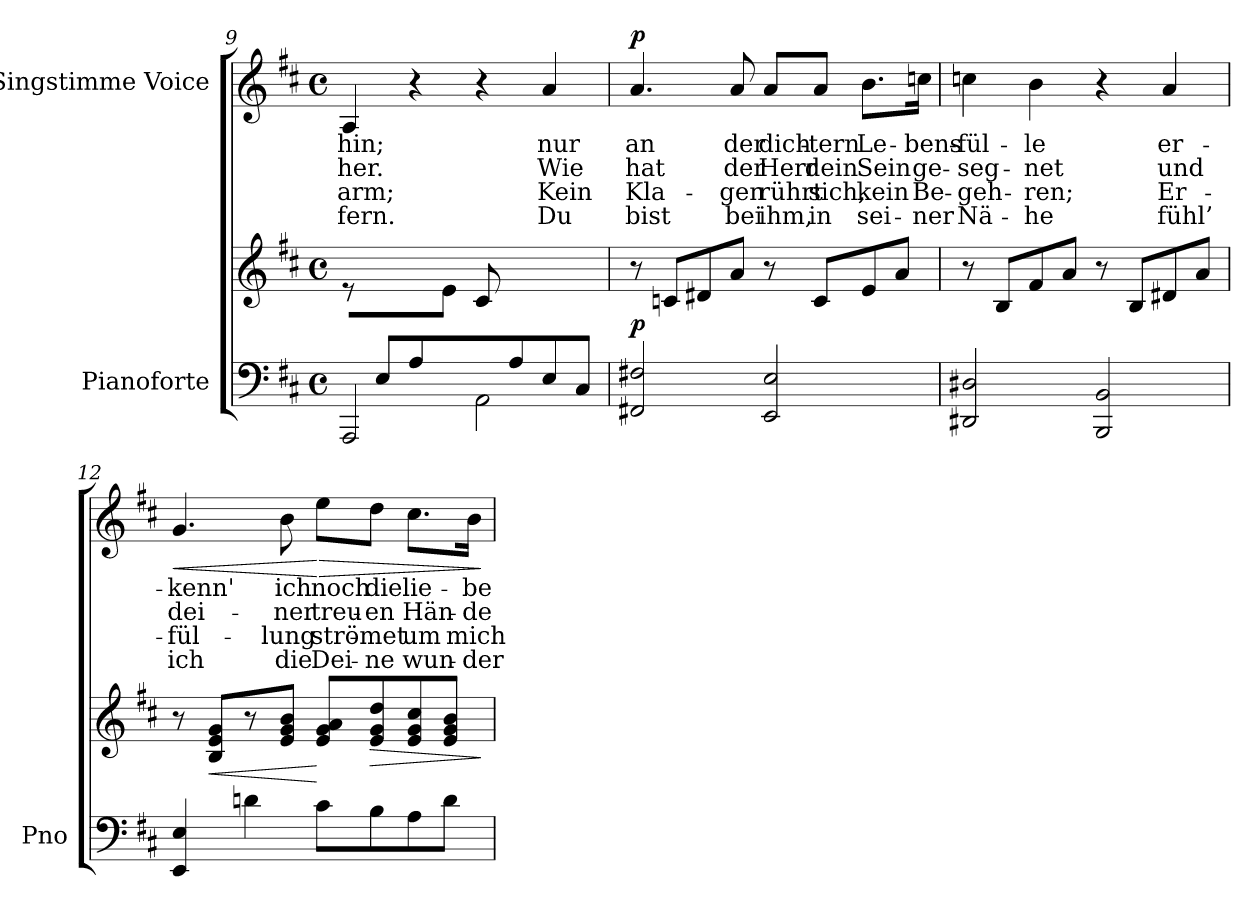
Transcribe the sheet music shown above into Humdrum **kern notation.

**kern	**kern	**dynam	**kern	**text	**text	**text	**text	**dynam
*part2	*part2	*part2	*part1	*part1	*part1	*part1	*part1	*part1
*staff3	*staff2	*staff2/3	*staff1	*staff1	*staff1	*staff1	*staff1	*staff1
*I"Pianoforte	*	*	*I"Singstimme Voice	*	*	*	*	*
*I'Pno	*	*	*	*	*	*	*	*
*clefF4	*clefG2	*	*clefG2	*	*	*	*	*
*k[f#c#]	*k[f#c#]	*	*k[f#c#]	*	*	*	*	*
*M4/4	*M4/4	*	*M4/4	*	*	*	*	*
*met(c)	*met(c)	*	*met(c)	*	*	*	*	*
=9	=9	=9	=9	=9	=9	=9	=9	=9
*^	*	*	*	*	*	*	*	*
8ryy	2AAA/	8r	.	4A/	hin;	her.	arm;	fern.	.
8E/L	.	4ryy	.	.	.	.	.	.	.
8A/	.	.	.	4r	.	.	.	.	.
4ryy	.	8e\J	.	.	.	.	.	.	.
.	2AA\	8c#/L	.	4r	.	.	.	.	.
8A/	.	4.ryy	.	.	.	.	.	.	.
8E/	.	.	.	4a/	nur	Wie	Kein	Du	.
8C#/J	.	.	.	.	.	.	.	.	.
*v	*v	*	*	*	*	*	*	*	*
=10	=10	=10	=10	=10	=10	=10	=10	=10
!	!	!LO:DY:b	!	!	!	!	!	!LO:DY:a
2FF#X/ 2F#X/	8r	p	4.a/	an	hat	Kla-	bist	p
.	8cn/L	.	.	.	.	.	.	.
.	8d#X/	.	.	.	.	.	.	.
.	8a/J	.	8a/	der	der	-gen	bei	.
2EE/ 2E/	8r	.	8a/L	dich-	Herr	rührt	ihm,	.
.	8c/L	.	8a/J	-tern	dein	sich,	in	.
.	8e/	.	8.b\L	Le-	Sein	kein	sei-	.
.	8a/J	.	.	.	.	.	.	.
.	.	.	16ccn\Jk	-bens-	ge-	Be-	-ner	.
=11	=11	=11	=11	=11	=11	=11	=11	=11
2DD#X/ 2D#X/	8r	.	4ccn\	-fül-	-seg-	-geh-	Nä-	.
.	8B/L	.	.	.	.	.	.	.
.	8f#/	.	4b\	-le	-net	-ren;	-he	.
.	8a/J	.	.	.	.	.	.	.
2BBB/ 2BB/	8r	.	4r	.	.	.	.	.
.	8B/L	.	.	.	.	.	.	.
.	8d#X/	.	4a/	er-	und	Er-	fühl’	.
.	8a/J	.	.	.	.	.	.	.
=12	=12	=12	=12	=12	=12	=12	=12	=12
!	!	!	!	!	!	!	!	!LO:HP:b
4EE/ 4E/	8r	.	4.g/	-kenn'	dei-	-fül-	ich	<
!	!	!LO:HP:b	!	!	!	!	!	!
.	8B/ 8e/ 8g/L	<	.	.	.	.	.	.
4dn\	8r	.	.	.	.	.	.	.
.	8e/ 8g/ 8b/J	.	8b\	ich	-ner	-lung	die	.
!	!	!	!	!	!	!	!	!LO:HP:n=1:b
8c#\L	8e/ 8g/ 8a/L	[	8ee\L	noch	treu-	strö-	Dei-	[ >
!	!	!LO:HP:b	!	!	!	!	!	!
8B\	8e/ 8g/ 8dd/	>	8dd\J	die	-en	-met	-ne	.
8A\	8e/ 8g/ 8cc#/	.	8.cc#\L	lie-	Hän-	um	wun-	.
8d\J	8e/ 8g/ 8b/J	.	.	.	.	.	.	.
.	.	.	16b\Jk	-be	-de	mich	-der-	.
.	.	]	.	.	.	.	.	]
=	=	=	=	=	=	=	=	=
*-	*-	*-	*-	*-	*-	*-	*-	*-
